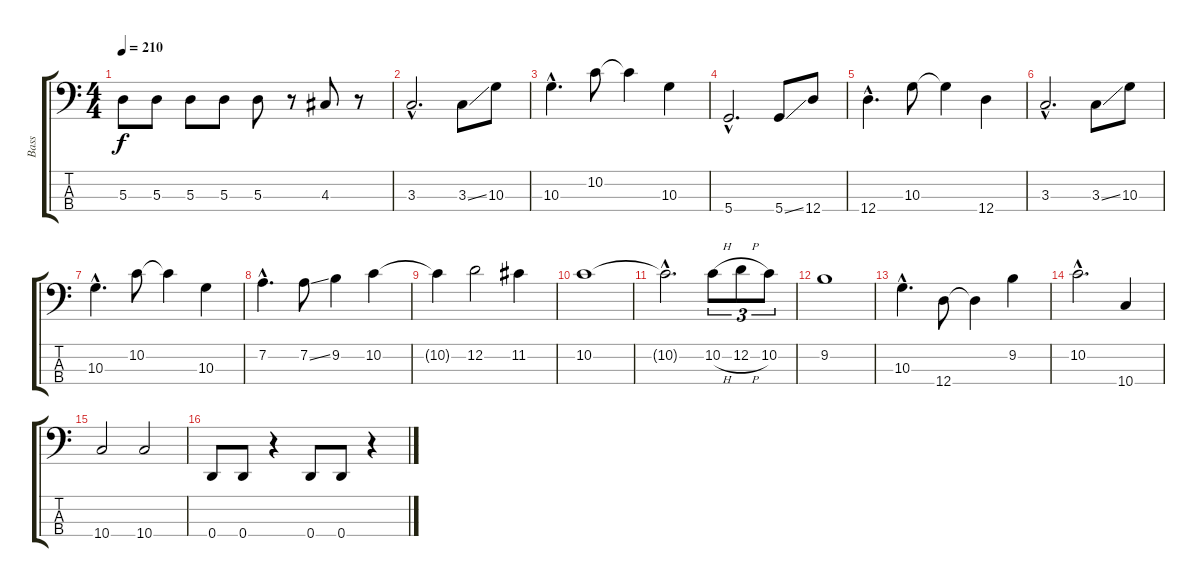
\track ("Bass" "Bass") {instrument electricbasspick}
\staff {score tabs}
\tuning (G2 D2 A1 D1) {hide}
\ts (4 4)
\tempo 210
\clef f4
\ks c
5.3.8{dy f} 5.3.8 5.3.8 5.3.8 5.3.8 r.8 4.3.8 r.8 |
3.3{hac}.2{d} 3.3{ss}.8 10.3.8 |
10.3{hac}.4{d} 10.2.8 10.2{t}.4 10.3.4 |
5.4{hac}.2{d} 5.4{ss}.8 12.4.8 |
12.4{hac}.4{d} 10.3.8 10.3{t}.4 12.4.4 |
3.3{hac}.2{d} 3.3{ss}.8 10.3.8 |
10.3{hac}.4{d} 10.2.8 10.2{t}.4 10.3.4 |
7.2{hac}.4{d} 7.2{ss}.8 9.2.4 10.2.4 |
10.2{t}.4 12.2.2 11.2.4 |
10.2.1 |
10.2{hac t}.2{d} 10.2{h}.8{tu (3 2)} 12.2{h}.8{tu (3 2)} 10.2.8{tu (3 2)} |
9.2.1 |
10.3{hac}.4{d} 12.4.8 12.4{t}.4 9.2.4 |
10.2{hac}.2{d} 10.4.4 |
10.4.2 10.4.2 |
0.4.8 0.4.8 r.4 0.4.8 0.4.8 r.4
